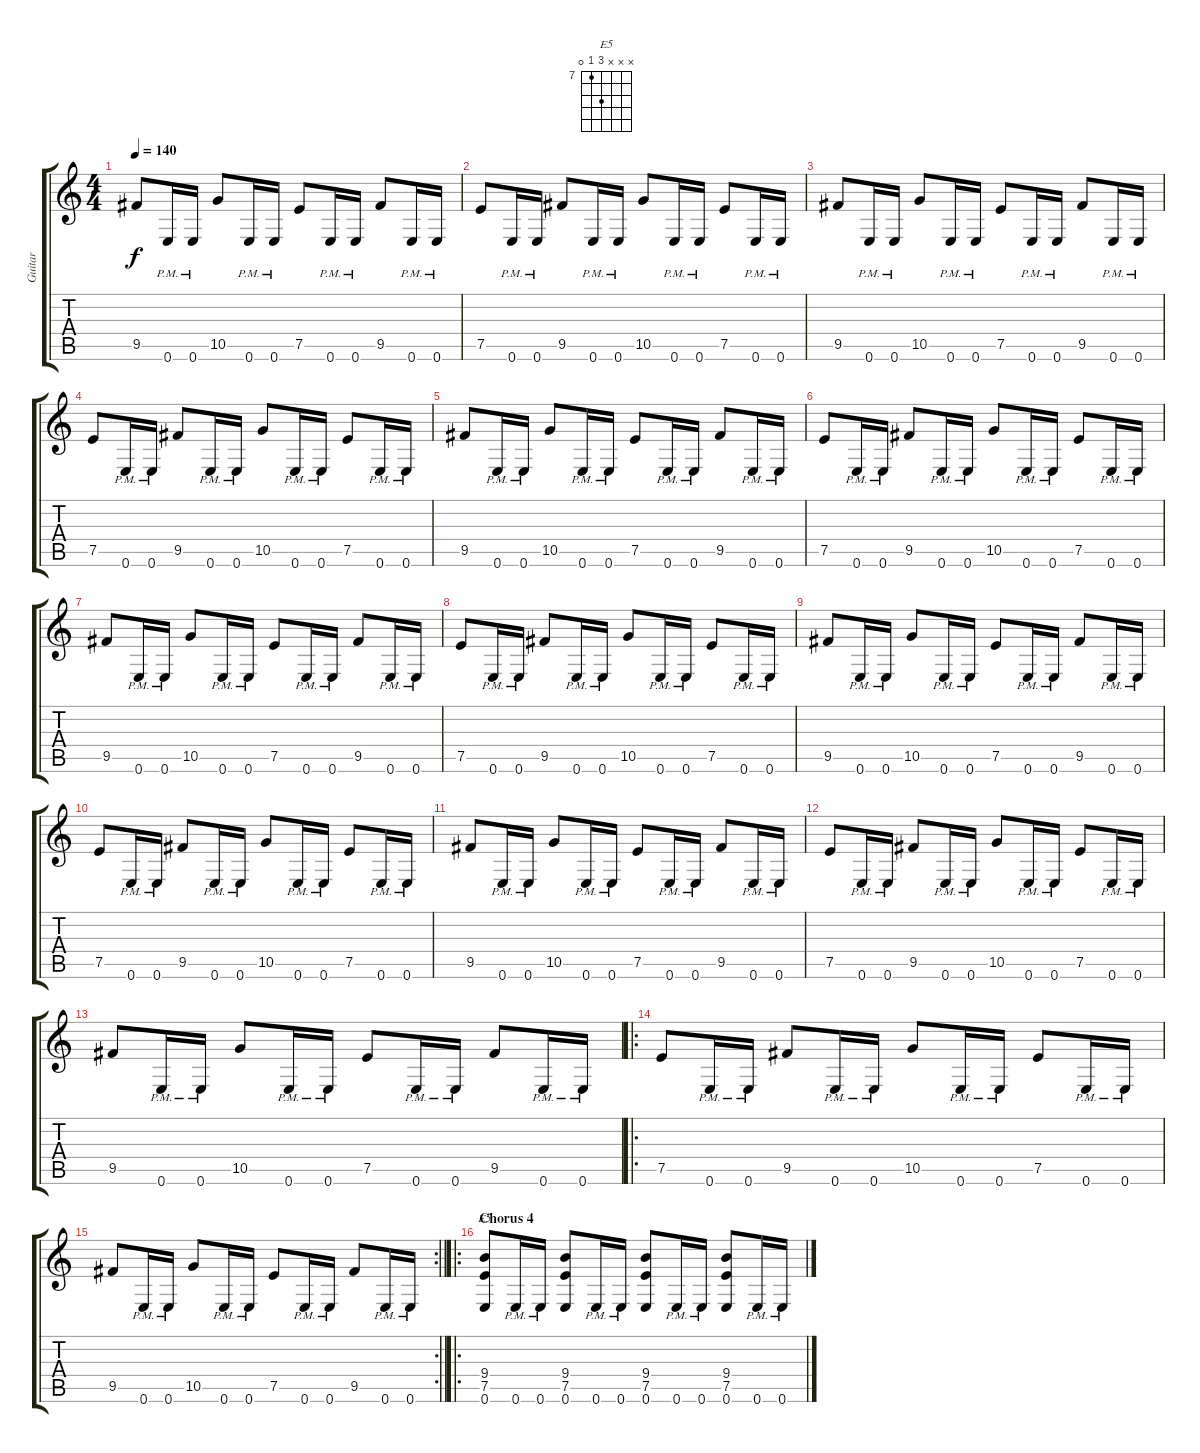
\track ("Guitar" "Guitar") {instrument distortionguitar}
\staff {score tabs}
\tuning (E4 B3 G3 D3 A2 E2) {hide}
\chord ("E5" x x x 9 7 0) {firstfret 7}
\ts (4 4)
\tempo 140
\clef g2
\ks c
9.5.8{dy f} 0.6{pm}.16 0.6{pm}.16 10.5.8 0.6{pm}.16 0.6{pm}.16 7.5.8 0.6{pm}.16 0.6{pm}.16 9.5.8 0.6{pm}.16 0.6{pm}.16 |
7.5.8 0.6{pm}.16 0.6{pm}.16 9.5.8 0.6{pm}.16 0.6{pm}.16 10.5.8 0.6{pm}.16 0.6{pm}.16 7.5.8 0.6{pm}.16 0.6{pm}.16 |
9.5.8 0.6{pm}.16 0.6{pm}.16 10.5.8 0.6{pm}.16 0.6{pm}.16 7.5.8 0.6{pm}.16 0.6{pm}.16 9.5.8 0.6{pm}.16 0.6{pm}.16 |
7.5.8 0.6{pm}.16 0.6{pm}.16 9.5.8 0.6{pm}.16 0.6{pm}.16 10.5.8 0.6{pm}.16 0.6{pm}.16 7.5.8 0.6{pm}.16 0.6{pm}.16 |
9.5.8 0.6{pm}.16 0.6{pm}.16 10.5.8 0.6{pm}.16 0.6{pm}.16 7.5.8 0.6{pm}.16 0.6{pm}.16 9.5.8 0.6{pm}.16 0.6{pm}.16 |
7.5.8 0.6{pm}.16 0.6{pm}.16 9.5.8 0.6{pm}.16 0.6{pm}.16 10.5.8 0.6{pm}.16 0.6{pm}.16 7.5.8 0.6{pm}.16 0.6{pm}.16 |
9.5.8 0.6{pm}.16 0.6{pm}.16 10.5.8 0.6{pm}.16 0.6{pm}.16 7.5.8 0.6{pm}.16 0.6{pm}.16 9.5.8 0.6{pm}.16 0.6{pm}.16 |
7.5.8 0.6{pm}.16 0.6{pm}.16 9.5.8 0.6{pm}.16 0.6{pm}.16 10.5.8 0.6{pm}.16 0.6{pm}.16 7.5.8 0.6{pm}.16 0.6{pm}.16 |
9.5.8 0.6{pm}.16 0.6{pm}.16 10.5.8 0.6{pm}.16 0.6{pm}.16 7.5.8 0.6{pm}.16 0.6{pm}.16 9.5.8 0.6{pm}.16 0.6{pm}.16 |
7.5.8 0.6{pm}.16 0.6{pm}.16 9.5.8 0.6{pm}.16 0.6{pm}.16 10.5.8 0.6{pm}.16 0.6{pm}.16 7.5.8 0.6{pm}.16 0.6{pm}.16 |
9.5.8 0.6{pm}.16 0.6{pm}.16 10.5.8 0.6{pm}.16 0.6{pm}.16 7.5.8 0.6{pm}.16 0.6{pm}.16 9.5.8 0.6{pm}.16 0.6{pm}.16 |
7.5.8 0.6{pm}.16 0.6{pm}.16 9.5.8 0.6{pm}.16 0.6{pm}.16 10.5.8 0.6{pm}.16 0.6{pm}.16 7.5.8 0.6{pm}.16 0.6{pm}.16 |
9.5.8 0.6{pm}.16 0.6{pm}.16 10.5.8 0.6{pm}.16 0.6{pm}.16 7.5.8 0.6{pm}.16 0.6{pm}.16 9.5.8 0.6{pm}.16 0.6{pm}.16 |
\ro
7.5.8 0.6{pm}.16 0.6{pm}.16 9.5.8 0.6{pm}.16 0.6{pm}.16 10.5.8 0.6{pm}.16 0.6{pm}.16 7.5.8 0.6{pm}.16 0.6{pm}.16 |
\rc 2
\barLineRight lightlight
9.5.8 0.6{pm}.16 0.6{pm}.16 10.5.8 0.6{pm}.16 0.6{pm}.16 7.5.8 0.6{pm}.16 0.6{pm}.16 9.5.8 0.6{pm}.16 0.6{pm}.16 |
\ro
\section ("" "Chorus 4")
(9.4 7.5 0.6).8{ch "E5"} 0.6{pm}.16 0.6{pm}.16 (9.4 7.5 0.6).8 0.6{pm}.16 0.6{pm}.16 (9.4 7.5 0.6).8 0.6{pm}.16 0.6{pm}.16 (9.4 7.5 0.6).8 0.6{pm}.16 0.6{pm}.16
